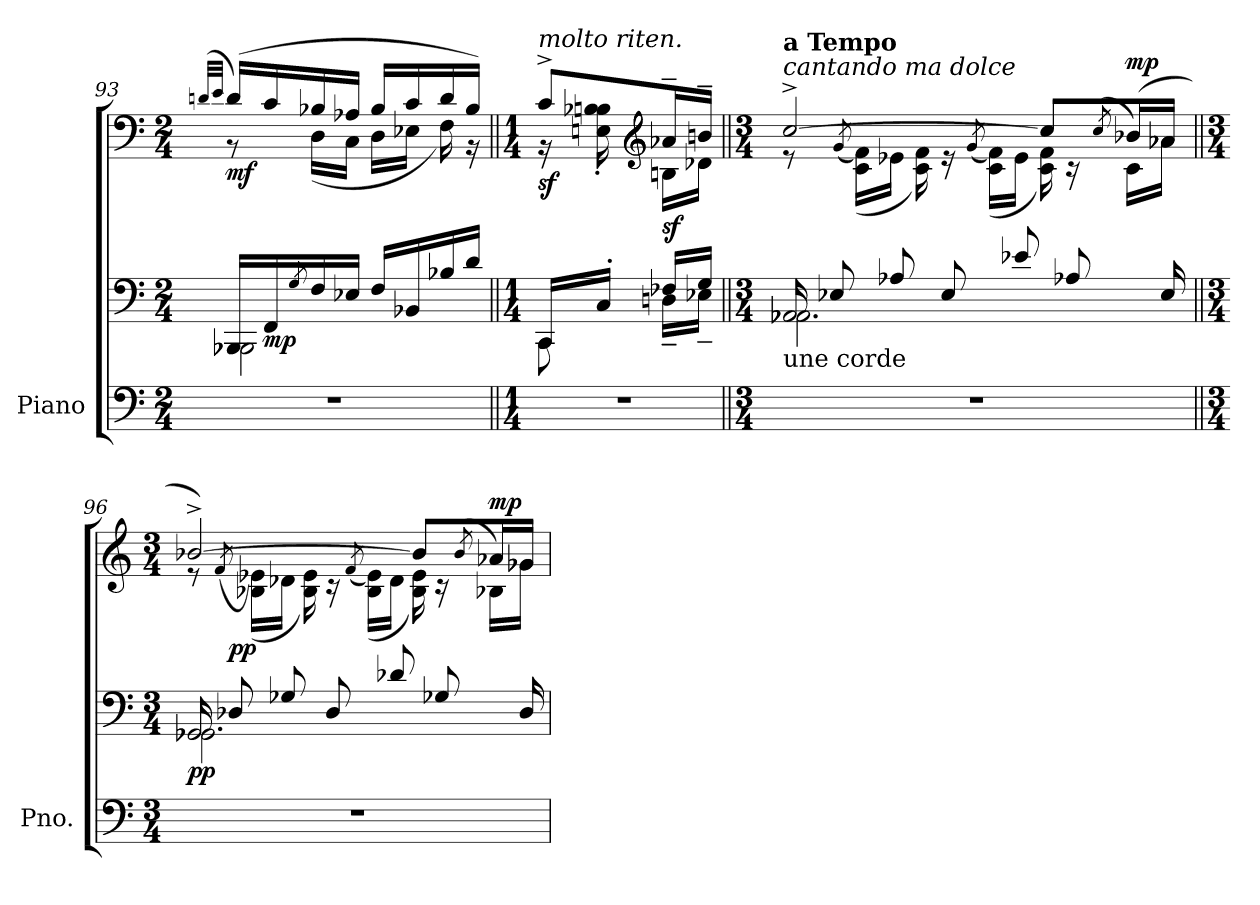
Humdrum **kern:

**kern	**kern	**kern	**dynam
*part1	*part1	*part1	*part1
*staff3	*staff2	*staff1	*staff1/2/3
*I"Piano	*	*	*
*I'Pno.	*	*	*
*clefF4	*clefF4	*clefF4	*
*k[]	*k[]	*k[]	*
*M2/4	*M2/4	*M2/4	*
*MM64	*MM64	*MM64	*
=93	=93	=93	=93
.	.	(<32qdn/LLL	.
.	.	32qe/JJJ	.
!	!LO:N:head=open	!	!LO:DY:b
*	*^	*^	*
2r	16BBB-X/LL	2BBB-\	(>16d/LL)	8r	mf
!	!	!	!	!	!LO:DY:b=2
.	16FF/	.	16c/	.	mp
.	8qG/	.	.	.	.
.	16F/	.	16B-X/	(<16D\LL	.
.	16E-X/JJ	.	16A-X/JJ	16C\JJ	.
.	16F/LL	.	16B-/LL	16D\LL	.
.	16BB-X/	.	16c/	16E-X\JJ	.
.	16B-X/	.	16d/	16F\)	.
.	16d/JJ	.	16B-/JJ)	16r	.
=94||	=94||	=94||	=94||	=94||	=94||
*M1/4	*M1/4	*	*M1/4	*	*
*	*	*	*MM60	*	*
!	!	!	!LO:TX:a:i:t=molto riten.	!	!
!	!	!	!	!	!LO:DY:b
4r	16CC/LL	8CC\	8c^/L	16r	sf
.	16C'/JJ	.	.	16En\' 16B-X\' 16Bn\'	.
*	*	*	*clefG2	*	*
*	*	*	*MM52	*	*
!	!	!	!	!	!LO:DY:b
.	16F-X/LL	16Dn~\LL	16a-X~/L	16Bn\LL	sf
*	*	*	*MM46	*	*
.	16G/JJ	16E-X~\JJ	16bn~/JJ	16d-X\JJ	.
=95||	=95||	=95||	=95||	=95||	=95||
*M3/4	*M3/4	*	*M3/4	*	*
*	*	*	*MM66	*	*
!	!	!	!LO:TX:a:i:t=cantando ma dolce	!	!
!	!	!	!LO:TX:a:B:t=a Tempo	!	!
!	!LO:TX:b:t=une corde	!	!	!	!
!	!LO:N:head=open	!	!	!	!LO:DY:b=2
!	!	!	!	!	!LO:DY:n=1:b
!	!	!	!	!	!LO:DY:n=2:a
2.r	16AA-X/	2.AA-\	[2cc^/	8r	other-dynamics other-dynamics sf
.	8E-X/	.	.	.	.
.	.	.	.	(<8qg/	.
.	.	.	.	(>16c\ 16f\LL)	.
.	8A-X/	.	.	16e-X\JJ	.
.	.	.	.	16c\ 16f\)	.
.	8E-/	.	.	16r	.
.	.	.	.	(<8qg/	.
.	.	.	.	(>16c\ 16f\LL)	.
.	8e-X/	.	.	16e-\JJ	.
.	.	.	8cc/L]	16c\ 16f\)	.
.	8A-X/	.	.	16r	.
.	.	.	(<8qcc/	.	.
!	!	!	!	!	!LO:DY:n=3:a
.	.	.	(>16b-X/L)	16c\LL	mp
.	16E-/	.	16a-X/JJ	16a-\JJ	.
*	*	*	*v	*v	*
!!LO:LB:g=z
=96||	=96||	=96||	=96||	=96||
*M3/4	*M3/4	*	*M3/4	*
*	*	*	*^	*
!	!LO:N:head=open	!	!	!	!LO:DY:b=2
*	*	*	*	*^	*
2.r	16GG-X/	2.GG-\	[2b-X^/)	8r	16ryy	pp
!	!	!	!	!	!	!LO:DY:b
.	8D-X/	.	.	.	2ryy	pp
.	.	.	.	(<8qf/	.	.
.	.	.	.	(>16B-X\ 16e-X\LL)	.	.
.	8G-X/	.	.	16d-X\JJ	.	.
.	.	.	.	16B-\ 16e-\)	.	.
.	8D-/	.	.	16r	.	.
.	.	.	.	(<8qf/	.	.
.	.	.	.	(>16B-\ 16e-\LL)	.	.
.	8d-X/	.	.	16d-\JJ	.	.
.	.	.	8b-/L]	16B-\ 16e-\)	.	.
.	8G-X/	.	.	16r	8.ryy	.
.	.	.	(<8qb-/	.	.	.
!	!	!	!	!	!	!LO:DY:a
.	.	.	16a-X/L)	16B-X\LL	.	mp
.	16D-/	.	16g-X/JJ	16g-\JJ	.	.
*	*v	*v	*	*	*	*
*	*	*v	*v	*v	*
=	=	=	=
*-	*-	*-	*-
